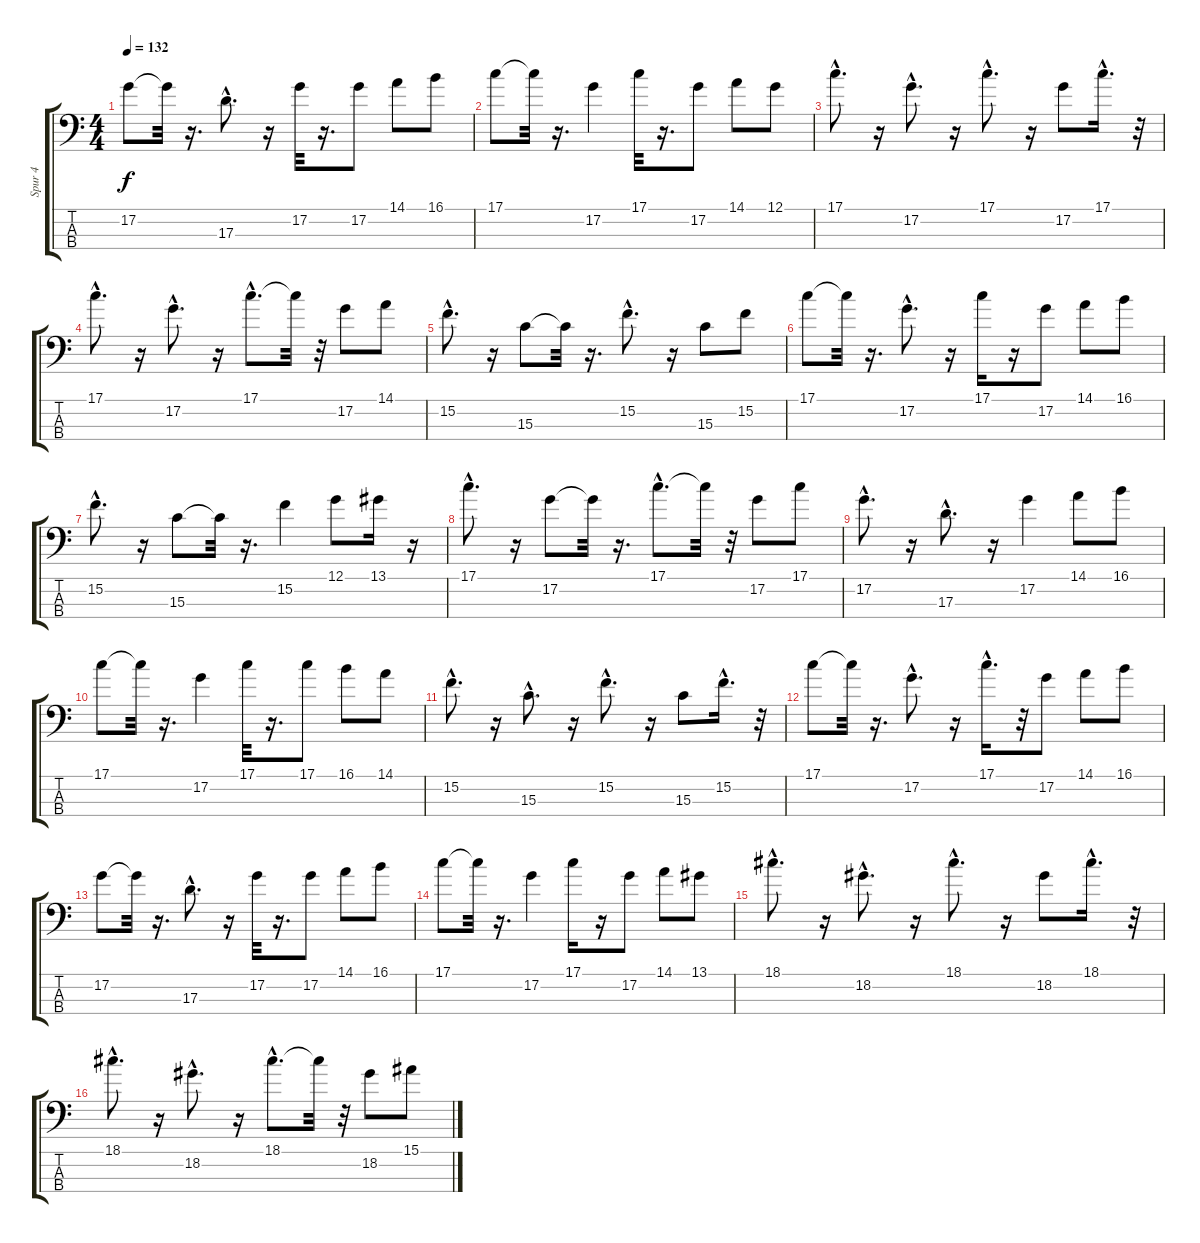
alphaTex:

\track ("Spur 4" "Spur 4") {instrument fretlessbass}
\staff {score tabs}
\tuning (G2 D2 A1 E1) {hide}
\ts (4 4)
\tempo 132
\clef f4
\ks c
17.2.8{dy f} 17.2{t}.32 r.16{d} 17.3{hac}.8{d} r.16 17.2.32 r.16{d} 17.2.8 14.1.8 16.1.8 |
17.1.8 17.1{t}.32 r.16{d} 17.2.4 17.1.32 r.16{d} 17.2.8 14.1.8 12.1.8 |
17.1{hac}.8{d} r.16 17.2{hac}.8{d} r.16 17.1{hac}.8{d} r.16 17.2.8 17.1{hac}.16{d} r.32 |
17.1{hac}.8{d} r.16 17.2{hac}.8{d} r.16 17.1{hac}.8{d} 17.1{t}.32 r.32 17.2.8 14.1.8 |
15.2{hac}.8{d} r.16 15.3.8 15.3{t}.32 r.16{d} 15.2{hac}.8{d} r.16 15.3.8 15.2.8 |
17.1.8 17.1{t}.32 r.16{d} 17.2{hac}.8{d} r.16 17.1.16 r.16 17.2.8 14.1.8 16.1.8 |
15.2{hac}.8{d} r.16 15.3.8 15.3{t}.32 r.16{d} 15.2.4 12.1.8 13.1.16 r.16 |
17.1{hac}.8{d} r.16 17.2.8 17.2{t}.32 r.16{d} 17.1{hac}.8{d} 17.1{t}.32 r.32 17.2.8 17.1.8 |
17.2{hac}.8{d} r.16 17.3{hac}.8{d} r.16 17.2.4 14.1.8 16.1.8 |
17.1.8 17.1{t}.32 r.16{d} 17.2.4 17.1.32 r.16{d} 17.1.8 16.1.8 14.1.8 |
15.2{hac}.8{d} r.16 15.3{hac}.8{d} r.16 15.2{hac}.8{d} r.16 15.3.8 15.2{hac}.16{d} r.32 |
17.1.8 17.1{t}.32 r.16{d} 17.2{hac}.8{d} r.16 17.1{hac}.16{d} r.32 17.2.8 14.1.8 16.1.8 |
17.2.8 17.2{t}.32 r.16{d} 17.3{hac}.8{d} r.16 17.2.32 r.16{d} 17.2.8 14.1.8 16.1.8 |
17.1.8 17.1{t}.32 r.16{d} 17.2.4 17.1.16 r.16 17.2.8 14.1.8 13.1.8 |
18.1{hac}.8{d} r.16 18.2{hac}.8{d} r.16 18.1{hac}.8{d} r.16 18.2.8 18.1{hac}.16{d} r.32 |
18.1{hac}.8{d} r.16 18.2{hac}.8{d} r.16 18.1{hac}.8{d} 18.1{t}.32 r.32 18.2.8 15.1.8
